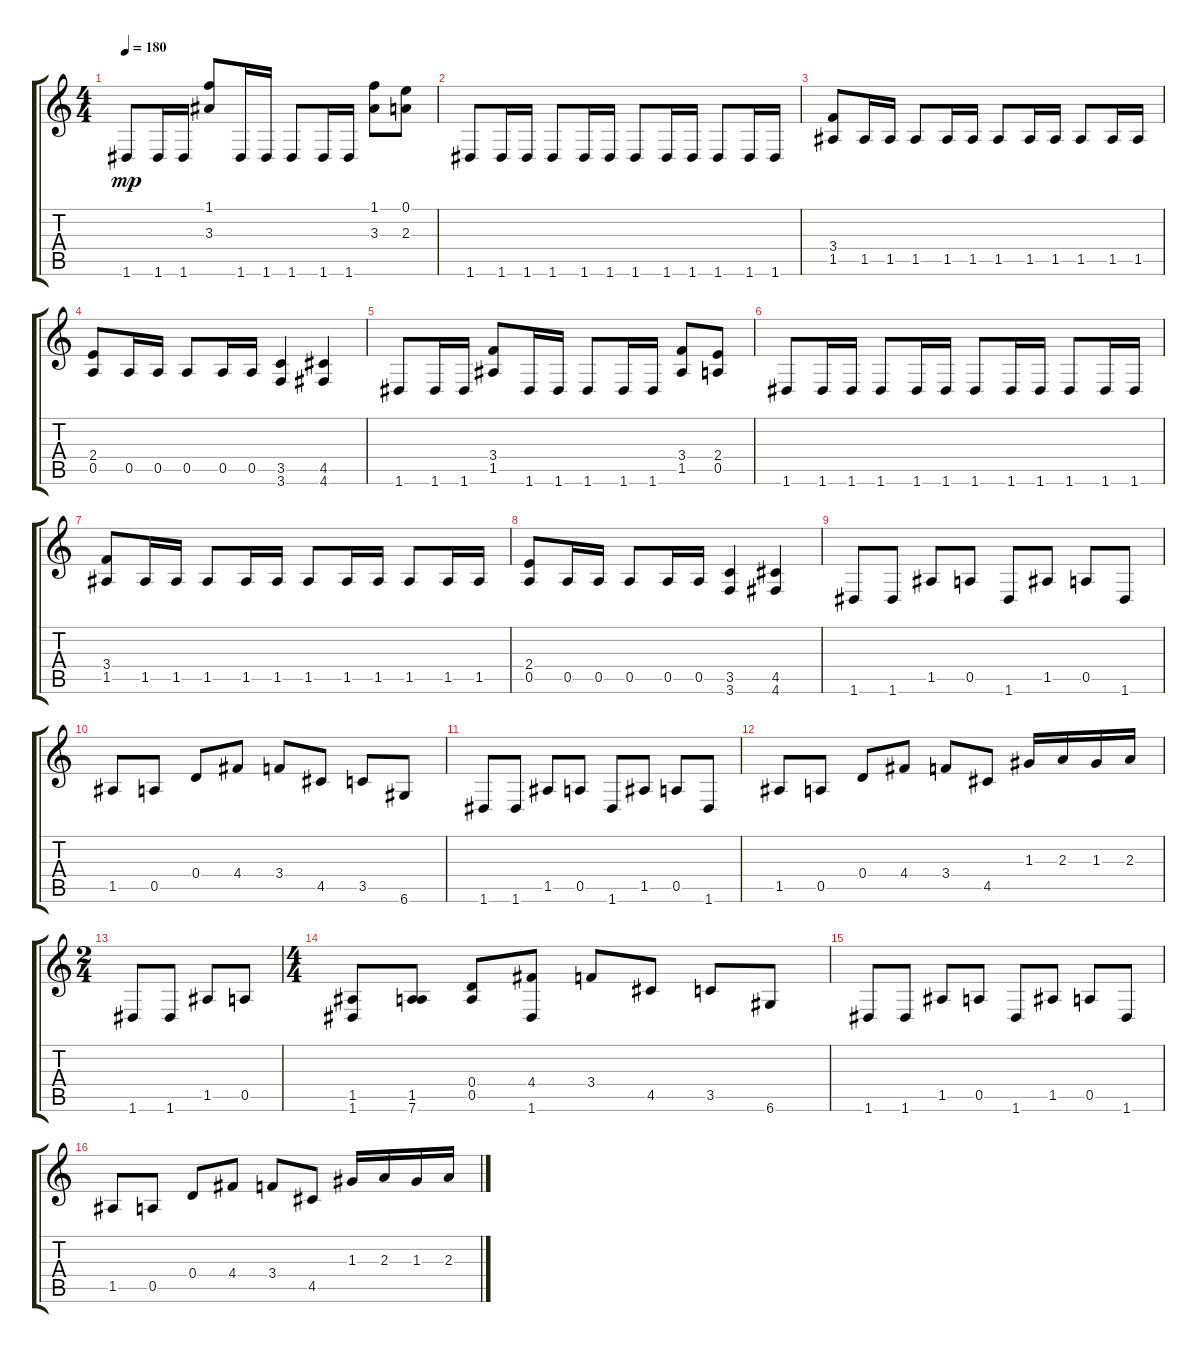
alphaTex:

\track "" {instrument distortionguitar}
\staff {score tabs}
\tuning (E4 B3 G3 D3 A2 D2) {hide}
\ts (4 4)
\tempo 180
\clef g2
\ks c
1.6.8{dy mp} 1.6.16 1.6.16 (1.1 3.3).8 1.6.16 1.6.16 1.6.8 1.6.16 1.6.16 (1.1 3.3).8 (0.1 2.3).8 |
1.6.8 1.6.16 1.6.16 1.6.8 1.6.16 1.6.16 1.6.8 1.6.16 1.6.16 1.6.8 1.6.16 1.6.16 |
(3.4 1.5).8 1.5.16 1.5.16 1.5.8 1.5.16 1.5.16 1.5.8 1.5.16 1.5.16 1.5.8 1.5.16 1.5.16 |
(2.4 0.5).8 0.5.16 0.5.16 0.5.8 0.5.16 0.5.16 (3.5 3.6).4 (4.5 4.6).4 |
1.6.8 1.6.16 1.6.16 (3.4 1.5).8 1.6.16 1.6.16 1.6.8 1.6.16 1.6.16 (3.4 1.5).8 (2.4 0.5).8 |
1.6.8 1.6.16 1.6.16 1.6.8 1.6.16 1.6.16 1.6.8 1.6.16 1.6.16 1.6.8 1.6.16 1.6.16 |
(3.4 1.5).8 1.5.16 1.5.16 1.5.8 1.5.16 1.5.16 1.5.8 1.5.16 1.5.16 1.5.8 1.5.16 1.5.16 |
(2.4 0.5).8 0.5.16 0.5.16 0.5.8 0.5.16 0.5.16 (3.5 3.6).4 (4.5 4.6).4 |
1.6.8 1.6.8 1.5.8 0.5.8 1.6.8 1.5.8 0.5.8 1.6.8 |
1.5.8 0.5.8 0.4.8 4.4.8 3.4.8 4.5.8 3.5.8 6.6.8 |
1.6.8 1.6.8 1.5.8 0.5.8 1.6.8 1.5.8 0.5.8 1.6.8 |
1.5.8 0.5.8 0.4.8 4.4.8 3.4.8 4.5.8 1.3.16 2.3.16 1.3.16 2.3.16 |
\ts (2 4)
1.6.8 1.6.8 1.5.8 0.5.8 |
\ts (4 4)
(1.5 1.6).8 (1.5 7.6).8 (0.4 0.5).8 (4.4 1.6).8 3.4.8 4.5.8 3.5.8 6.6.8 |
1.6.8 1.6.8 1.5.8 0.5.8 1.6.8 1.5.8 0.5.8 1.6.8 |
1.5.8 0.5.8 0.4.8 4.4.8 3.4.8 4.5.8 1.3.16 2.3.16 1.3.16 2.3.16
